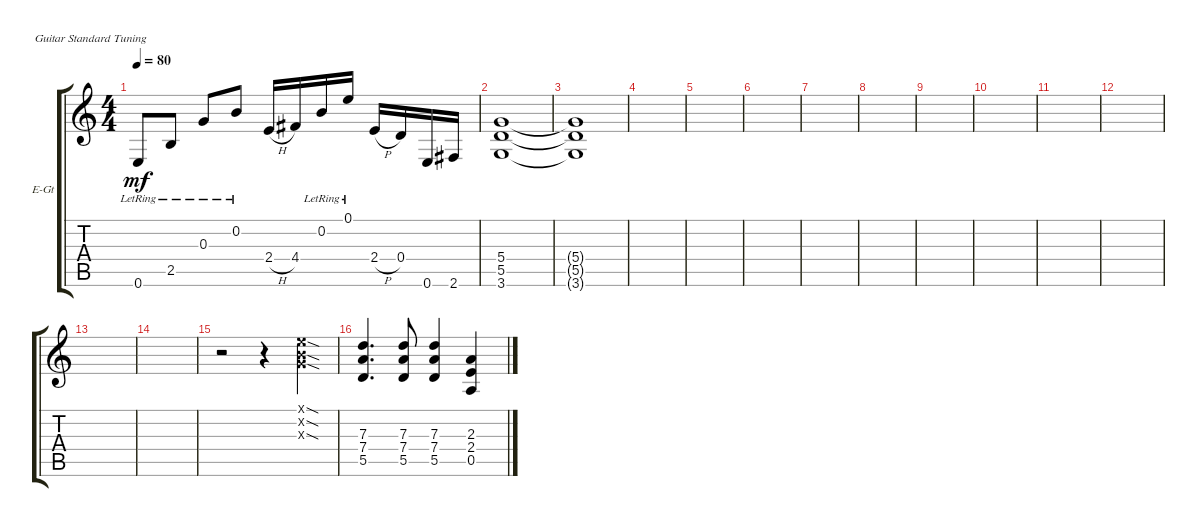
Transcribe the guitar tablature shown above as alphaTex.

\defaultSystemsLayout 4
\bracketExtendMode groupsimilarinstruments
\firstSystemTrackNameOrientation horizontal
\otherSystemsTrackNameOrientation horizontal
\track ("Nugent" "E-Gt") {instrument distortionguitar}
\staff {score tabs}
\tuning (E4 B3 G3 D3 A2 E2)
\ts (4 4)
\tempo 80
\clef g2
\ks c
0.6{lr}.8{dy mf} 2.5{lr}.8 0.3{lr}.8 0.2{lr}.8 2.4{h}.16 4.4.16 0.2{lr}.16 0.1{lr}.16 2.4{h}.16 0.4.16 0.6.16 2.6.16 |
(5.4 5.5 3.6).1 |
(5.4{t} 5.5{t} 3.6{t}).1 |
|
|
|
|
|
|
|
|
|
|
|
r.2 r.4 (0.1{sod x} 0.2{sod x} 0.3{sod x}).4 |
(7.3 7.4 5.5).4{d} (7.3 7.4 5.5).8 (7.3 7.4 5.5).4 (2.3 2.4 0.5).4
